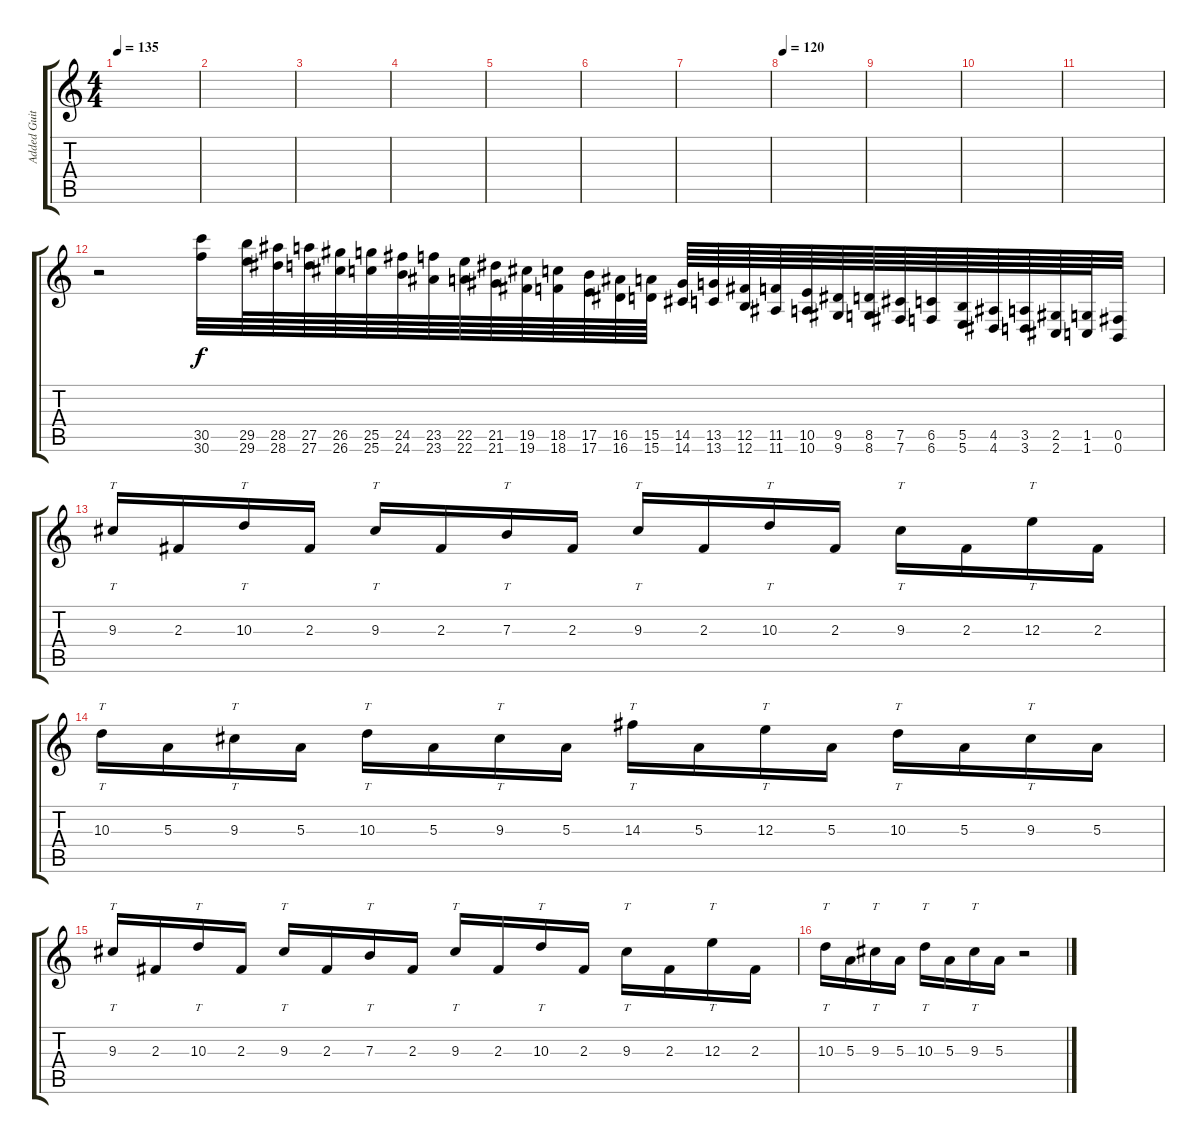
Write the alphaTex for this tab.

\track ("Added Guitar 2" "Added Guit") {instrument distortionguitar}
\staff {score tabs}
\tuning (Db4 Ab3 E3 B2 Gb2 B1) {hide}
\ts (4 4)
\tempo 135
\clef g2
\ks c
|
|
|
|
|
|
|
\tempo 120
|
|
|
|
r.2{instrument guitarfretnoise} (30.5 30.6).32 (29.5 29.6).64 (28.5 28.6).64 (27.5 27.6).64 (26.5 26.6).64 (25.5 25.6).64 (24.5 24.6).64 (23.5 23.6).64 (22.5 22.6).64 (21.5 21.6).64 (19.5 19.6).64 (18.5 18.6).64 (17.5 17.6).64 (16.5 16.6).64 (15.5 15.6).64 (14.5 14.6).64 (13.5 13.6).64 (12.5 12.6).64 (11.5 11.6).64 (10.5 10.6).64 (9.5 9.6).64 (8.5 8.6).64 (7.5 7.6).64 (6.5 6.6).64 (5.5 5.6).64 (4.5 4.6).64 (3.5 3.6).64 (2.5 2.6).64 (1.5 1.6).64 (0.5 0.6).32 |
9.3.16{tt instrument distortionguitar} 2.3.16 10.3.16{tt} 2.3.16 9.3.16{tt} 2.3.16 7.3.16{tt} 2.3.16 9.3.16{tt} 2.3.16 10.3.16{tt} 2.3.16 9.3.16{tt} 2.3.16 12.3.16{tt} 2.3.16 |
10.3.16{tt} 5.3.16 9.3.16{tt} 5.3.16 10.3.16{tt} 5.3.16 9.3.16{tt} 5.3.16 14.3.16{tt} 5.3.16 12.3.16{tt} 5.3.16 10.3.16{tt} 5.3.16 9.3.16{tt} 5.3.16 |
9.3.16{tt} 2.3.16 10.3.16{tt} 2.3.16 9.3.16{tt} 2.3.16 7.3.16{tt} 2.3.16 9.3.16{tt} 2.3.16 10.3.16{tt} 2.3.16 9.3.16{tt} 2.3.16 12.3.16{tt} 2.3.16 |
10.3.16{tt} 5.3.16 9.3.16{tt} 5.3.16 10.3.16{tt} 5.3.16 9.3.16{tt} 5.3.16 r.2
